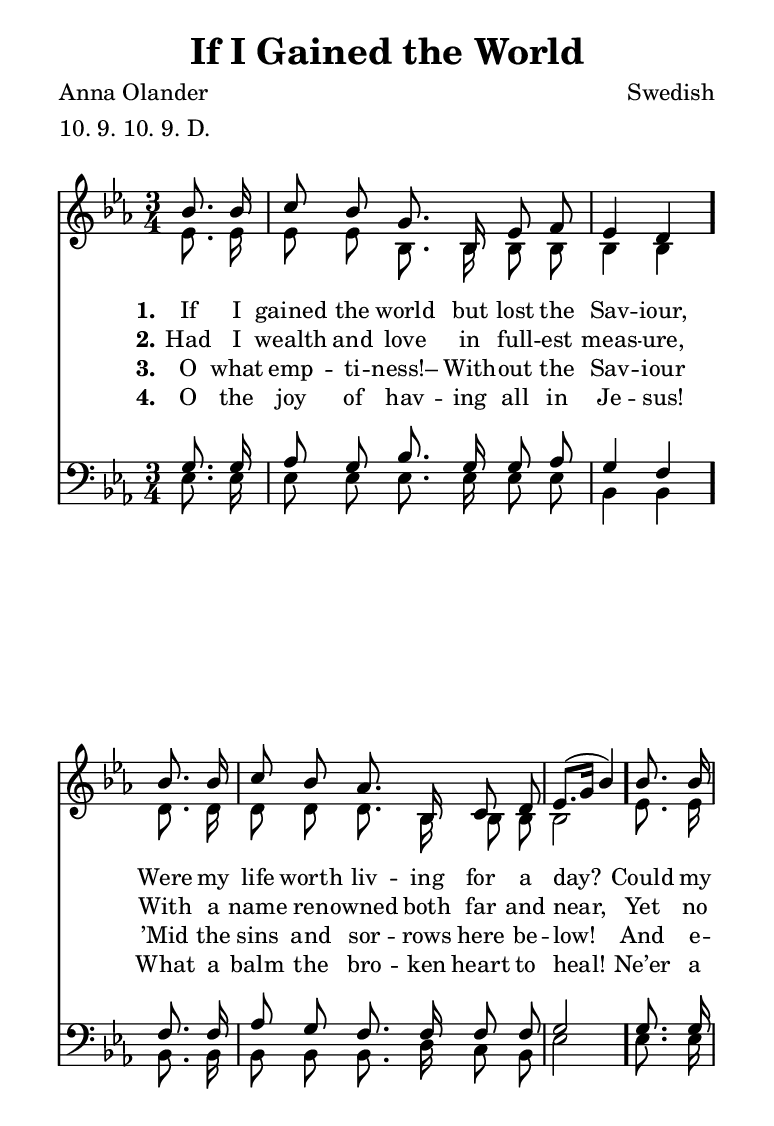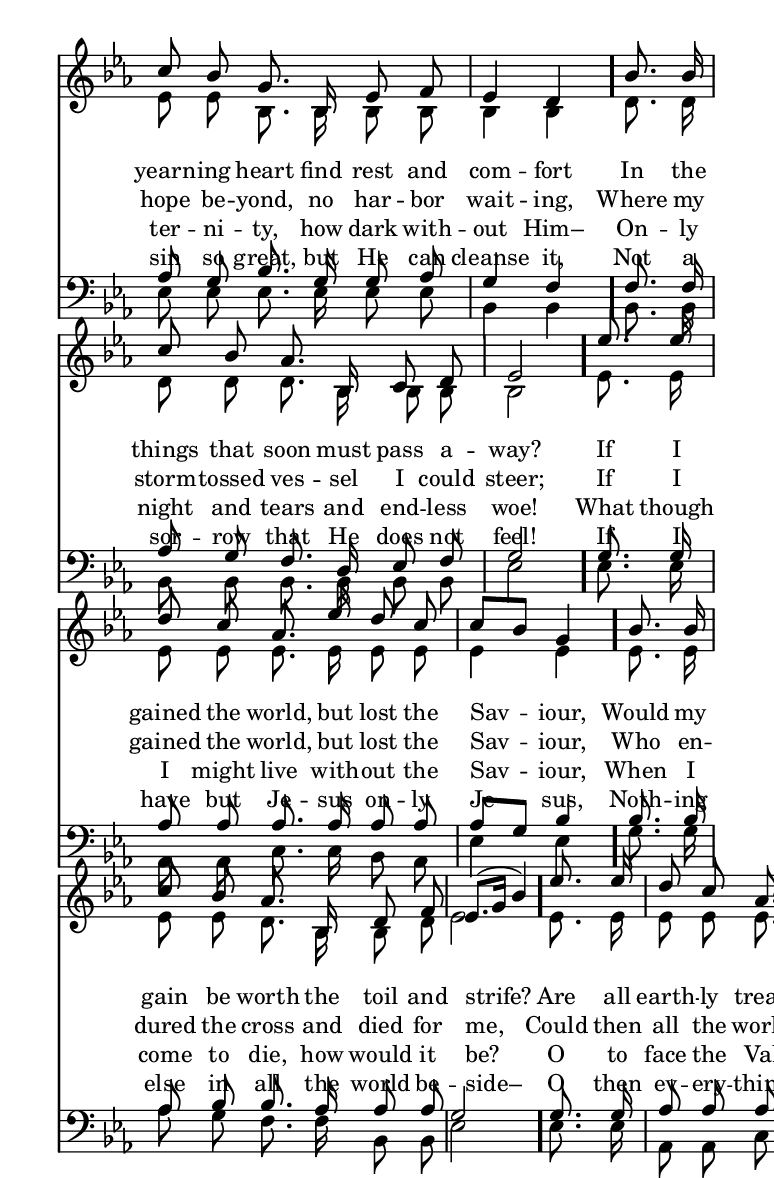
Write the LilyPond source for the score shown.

\include "common/global.ily"
\paper {
  \include "common/paper.ily"
  %ragged-bottom = ##t
  ragged-last-bottom = ##t
  %systems-per-page = ##f
  page-count = 2
  system-count = 6
}

\header{
  hymnnumber = "96"
  title = "If I Gained the World"
  tunename = ""
  meter = "10. 9. 10. 9. D."
  poet = "Anna Olander"
  composer = "Swedish"
  %copyright = ""
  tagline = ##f
}

% for fermata in MIDI
ta = { \tempo 4=70 }
tb = { \tempo 4=35 }

patternAA = { c8. c16 | c8 c8 c8. c16 c8 c8 | c4 c4 }
patternAB = { c8. c16 | c8 c8 c8. c16 c8 c8 | c8.([ c16] c4) }
patternAC = { c8. c16 | c8 c8 c8. c16 c8 c8 | c2}
patternAD = { c8. c16 | c8 c8 c8. c16 c8 c8 | c8[ c8] c4 }

global = {
  \include "common/overrides.ily"
  \override Staff.TimeSignature.style = #'()
  \time 3/4
  \override Score.MetronomeMark.transparent = ##t % hide all fermata changes too
  \ta
  \key ees \major
  \partial 4
  \autoBeamOff
}

notesSoprano = {
\global
\relative c'' {

  \changePitch \patternAA { bes bes | c bes g bes, ees f | ees d }
  \changePitch \patternAB { bes' bes | c bes aes bes, c d | ees g bes }
  \changePitch \patternAA { bes bes | c bes g bes, ees f | ees d }
  \changePitch \patternAC { bes' bes | c bes aes bes, c d | ees }

  \changePitch \patternAD { ees' ees | d c aes ees' d c | c bes g }
  \changePitch \patternAB { bes bes | c bes aes bes, d f | ees g bes }
  \changePitch \patternAD { ees ees | d c aes ees' d c | c bes g }
  \changePitch \patternAC { bes bes | c bes aes bes, d f | ees }

  \bar "|."

}
}

notesAlto = {
\global
\relative e' {

  \changePitch \patternAA { ees ees | ees ees bes bes bes bes | bes bes }
  \changePitch \patternAC { d d | d d d bes bes bes | bes }
  \changePitch \patternAA { ees ees | ees ees bes bes bes bes | bes bes }
  \changePitch \patternAC { d d | d d d bes bes bes | bes }

  \changePitch \patternAA { ees ees | ees ees ees ees ees ees | ees ees }
  \changePitch \patternAC { ees ees | ees ees d bes bes d | ees }
  \changePitch \patternAA { ees ees | ees ees ees ees ees ees | ees ees }
  \changePitch \patternAC { ees ees | ees ees d bes bes bes | bes }

}
}

notesTenor = {
\global
\relative a {

  \changePitch \patternAA { g g | aes g bes g g aes | g f }
  \changePitch \patternAC { f f | aes g f f f f | g }
  \changePitch \patternAA { g g | aes g bes g g aes | g f }
  \changePitch \patternAC { f f | aes g f d ees f | g }

  \changePitch \patternAD { g g | aes aes aes aes aes aes | aes g bes }
  \changePitch \patternAC { bes bes | aes bes bes aes aes aes | g }
  \changePitch \patternAD { g g | aes aes aes aes aes aes | aes g bes }
  \changePitch \patternAC { bes bes | aes bes bes aes aes aes | g }

}
}

notesBass = {
\global
\relative f {

  \changePitch \patternAA { ees ees | ees ees ees ees ees ees | bes bes }
  \changePitch \patternAC { bes bes bes bes bes d c bes  | ees }
  \changePitch \patternAA { ees ees | ees ees ees ees ees ees | bes bes }
  \changePitch \patternAC { bes bes | bes bes bes bes bes bes | ees }

  \changePitch \patternAA { ees ees | aes, aes c c bes aes | ees' ees }
  \changePitch \patternAC { g g | aes g f f bes, bes | ees }
  \changePitch \patternAA { ees ees | aes, aes c c bes aes | ees' ees }
  \changePitch \patternAC { g g | aes g f f bes, bes | ees }

}
}

wordsA = \lyricmode {
\set stanza = "1."

If I gained the world but lost the Sav -- iour, \bar "."
Were my life worth liv -- ing for a day? \bar "."
Could my yearn -- ing heart find rest and com -- fort \bar "."
In the things that soon must pass a -- way? \bar "."
If I gained the world, but lost the Sav -- iour, \bar "."
Would my gain be worth the toil and strife? \bar "."
Are all earth -- ly treas -- ures worth com -- par -- ing \bar "."
With the gift of God, e -- ter -- nal life? \bar "."

}

wordsB = \lyricmode {
\set stanza = "2."

Had I wealth and love in full -- est meas -- ure,
With a name ren -- owned both far and near,
Yet no hope be -- yond, no har -- bor wait -- ing,
Where my storm -- tossed ves -- sel I could steer;
If I gained the world, but lost the Sav -- iour,
Who en -- dured the cross and died for me,
Could then all the world af -- ford a re -- fuge
Whith -- er in my an -- guish I might flee?

}

wordsC = \lyricmode {
\set stanza = "3."

O what emp -- ti -- ness!– With -- out the Sav -- iour
’Mid the sins and sor -- rows here be -- low!
And e -- ter -- ni -- ty, how dark with -- out Him–
On -- ly night and tears and end -- less woe!
What though I might live with -- out the Sav -- iour,
When I come to die, how would it be?
O to face the Val -- ley’s gloom with -- out Him!
And with -- out Him for e -- ter -- ni -- ty!

}

wordsD = \lyricmode {
\set stanza = "4."

O the joy of hav -- ing all in Je -- sus!
What a balm the bro -- ken heart to heal!
Ne’er a sin so great, but He can cleanse it,
Not a sor -- row that He does not feel!
If I have but Je -- sus on -- ly Je -- sus,
Noth -- ing else in all the world be -- side–
O then ev -- ery -- thing is mine in Je -- sus;
For my needs and more He will pro -- vide.

}

\score {
  \context ChoirStaff <<
    \context Staff = upper <<
      \set ChoirStaff.systemStartDelimiter = #'SystemStartBar
      \context Voice  = sopranos { \voiceOne << \notesSoprano >> }
      \context Voice  = altos { \voiceTwo << \notesAlto >> }
      \context Lyrics = one   \lyricsto sopranos \wordsA
      \context Lyrics = two   \lyricsto sopranos \wordsB
      \context Lyrics = three \lyricsto sopranos \wordsC
      \context Lyrics = four  \lyricsto sopranos \wordsD
    >>
    \context Staff = men <<
      \clef bass
      \context Voice  = tenors { \voiceOne << \notesTenor >> }
      \context Voice  = basses { \voiceTwo << \notesBass >> }
    >>
  >>
  \layout {
    \include "common/layout.ily"
  }
  \midi{
    \include "common/midi.ily"
  }
}

\version "2.18.0"  % necessary for upgrading to future LilyPond versions.

% vi:set et ts=2 sw=2 ai nocindent syntax=lilypond:
